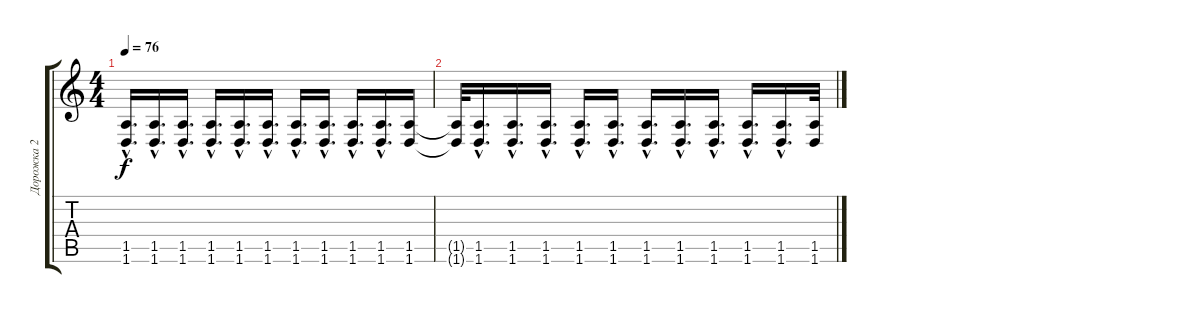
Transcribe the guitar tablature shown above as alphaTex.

\track ("Дорожка 2" "Дорожка 2") {instrument distortionguitar}
\staff {score tabs}
\tuning (Eb4 Bb3 Gb3 Db3 Ab2 Db2) {hide}
\ts (4 4)
\tempo 76
\clef g2
\ks c
(1.5{hac} 1.6{hac}).16{d dy f} (1.5{hac} 1.6{hac}).16{d} (1.5{hac} 1.6{hac}).16{d} (1.5{hac} 1.6{hac}).16{d} (1.5{hac} 1.6{hac}).16{d} (1.5{hac} 1.6{hac}).16{d} (1.5{hac} 1.6{hac}).16{d} (1.5{hac} 1.6{hac}).16{d} (1.5{hac} 1.6{hac}).16{d} (1.5{hac} 1.6{hac}).16{d} (1.5 1.6).16 |
(1.5{t} 1.6{t}).32 (1.5{hac} 1.6{hac}).16{d} (1.5{hac} 1.6{hac}).16{d} (1.5{hac} 1.6{hac}).16{d} (1.5{hac} 1.6{hac}).16{d} (1.5{hac} 1.6{hac}).16{d} (1.5{hac} 1.6{hac}).16{d} (1.5{hac} 1.6{hac}).16{d} (1.5{hac} 1.6{hac}).16{d} (1.5{hac} 1.6{hac}).16{d} (1.5{hac} 1.6{hac}).16{d} (1.5 1.6).32
